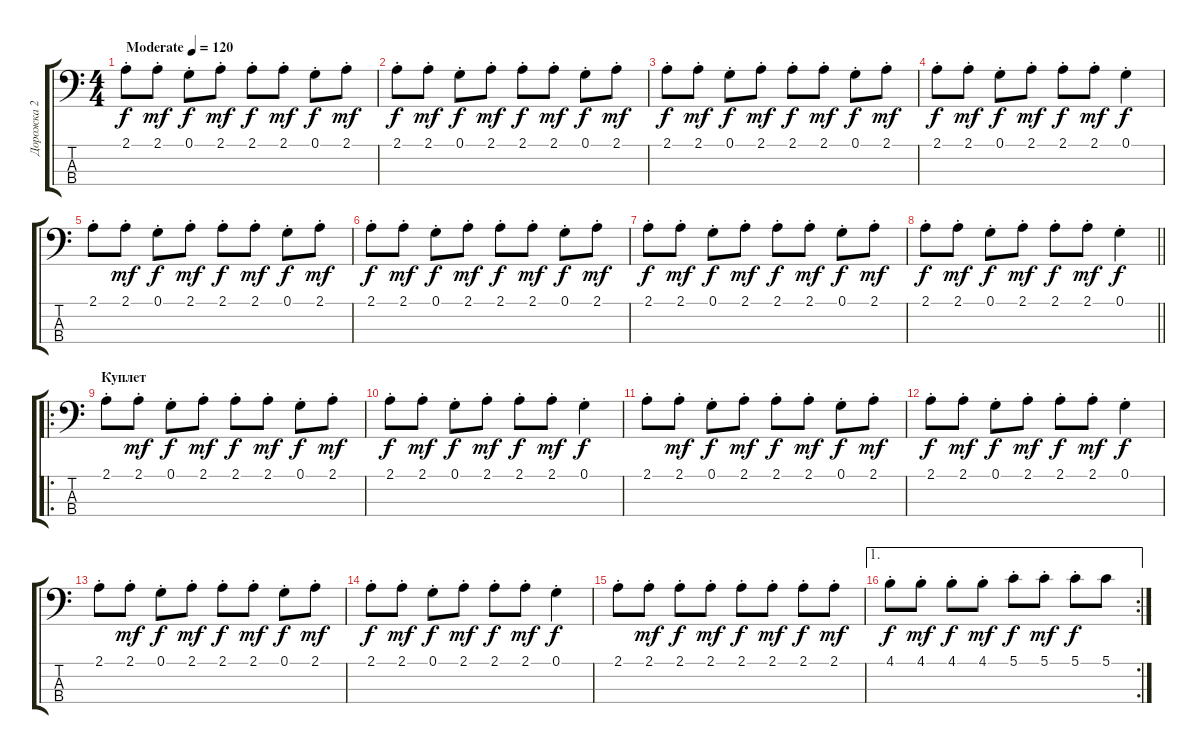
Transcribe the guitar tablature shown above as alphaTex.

\track ("Дорожка 2" "Дорожка 2") {instrument electricbassfinger}
\staff {score tabs}
\tuning (G2 D2 A1 E1) {hide}
\ts (4 4)
\tempo (120 "Moderate")
\clef f4
\ks c
2.1{st}.8{dy f instrument electricbassfinger} 2.1{st}.8{dy mf} 0.1{st}.8{dy f} 2.1{st}.8{dy mf} 2.1{st}.8{dy f} 2.1{st}.8{dy mf} 0.1{st}.8{dy f} 2.1{st}.8{dy mf} |
2.1{st}.8{dy f} 2.1{st}.8{dy mf} 0.1{st}.8{dy f} 2.1{st}.8{dy mf} 2.1{st}.8{dy f} 2.1{st}.8{dy mf} 0.1{st}.8{dy f} 2.1{st}.8{dy mf} |
2.1{st}.8{dy f} 2.1{st}.8{dy mf} 0.1{st}.8{dy f} 2.1{st}.8{dy mf} 2.1{st}.8{dy f} 2.1{st}.8{dy mf} 0.1{st}.8{dy f} 2.1{st}.8{dy mf} |
2.1{st}.8{dy f} 2.1{st}.8{dy mf} 0.1{st}.8{dy f} 2.1{st}.8{dy mf} 2.1{st}.8{dy f} 2.1{st}.8{dy mf} 0.1{st}.4{dy f} |
2.1{st}.8 2.1{st}.8{dy mf} 0.1{st}.8{dy f} 2.1{st}.8{dy mf} 2.1{st}.8{dy f} 2.1{st}.8{dy mf} 0.1{st}.8{dy f} 2.1{st}.8{dy mf} |
2.1{st}.8{dy f} 2.1{st}.8{dy mf} 0.1{st}.8{dy f} 2.1{st}.8{dy mf} 2.1{st}.8{dy f} 2.1{st}.8{dy mf} 0.1{st}.8{dy f} 2.1{st}.8{dy mf} |
2.1{st}.8{dy f} 2.1{st}.8{dy mf} 0.1{st}.8{dy f} 2.1{st}.8{dy mf} 2.1{st}.8{dy f} 2.1{st}.8{dy mf} 0.1{st}.8{dy f} 2.1{st}.8{dy mf} |
\barLineRight lightlight
2.1{st}.8{dy f} 2.1{st}.8{dy mf} 0.1{st}.8{dy f} 2.1{st}.8{dy mf} 2.1{st}.8{dy f} 2.1{st}.8{dy mf} 0.1{st}.4{dy f} |
\ro
\section ("" "Куплет")
2.1{st}.8 2.1{st}.8{dy mf} 0.1{st}.8{dy f} 2.1{st}.8{dy mf} 2.1{st}.8{dy f} 2.1{st}.8{dy mf} 0.1{st}.8{dy f} 2.1{st}.8{dy mf} |
2.1{st}.8{dy f} 2.1{st}.8{dy mf} 0.1{st}.8{dy f} 2.1{st}.8{dy mf} 2.1{st}.8{dy f} 2.1{st}.8{dy mf} 0.1{st}.4{dy f} |
2.1{st}.8 2.1{st}.8{dy mf} 0.1{st}.8{dy f} 2.1{st}.8{dy mf} 2.1{st}.8{dy f} 2.1{st}.8{dy mf} 0.1{st}.8{dy f} 2.1{st}.8{dy mf} |
2.1{st}.8{dy f} 2.1{st}.8{dy mf} 0.1{st}.8{dy f} 2.1{st}.8{dy mf} 2.1{st}.8{dy f} 2.1{st}.8{dy mf} 0.1{st}.4{dy f} |
2.1{st}.8 2.1{st}.8{dy mf} 0.1{st}.8{dy f} 2.1{st}.8{dy mf} 2.1{st}.8{dy f} 2.1{st}.8{dy mf} 0.1{st}.8{dy f} 2.1{st}.8{dy mf} |
2.1{st}.8{dy f} 2.1{st}.8{dy mf} 0.1{st}.8{dy f} 2.1{st}.8{dy mf} 2.1{st}.8{dy f} 2.1{st}.8{dy mf} 0.1{st}.4{dy f} |
2.1{st}.8 2.1{st}.8{dy mf} 2.1{st}.8{dy f} 2.1{st}.8{dy mf} 2.1{st}.8{dy f} 2.1{st}.8{dy mf} 2.1{st}.8{dy f} 2.1{st}.8{dy mf} |
\ae 1
\rc 2
4.1{st}.8{dy f} 4.1{st}.8{dy mf} 4.1{st}.8{dy f} 4.1{st}.8{dy mf} 5.1{st}.8{dy f} 5.1{st}.8{dy mf} 5.1{st}.8{dy f} 5.1.8
